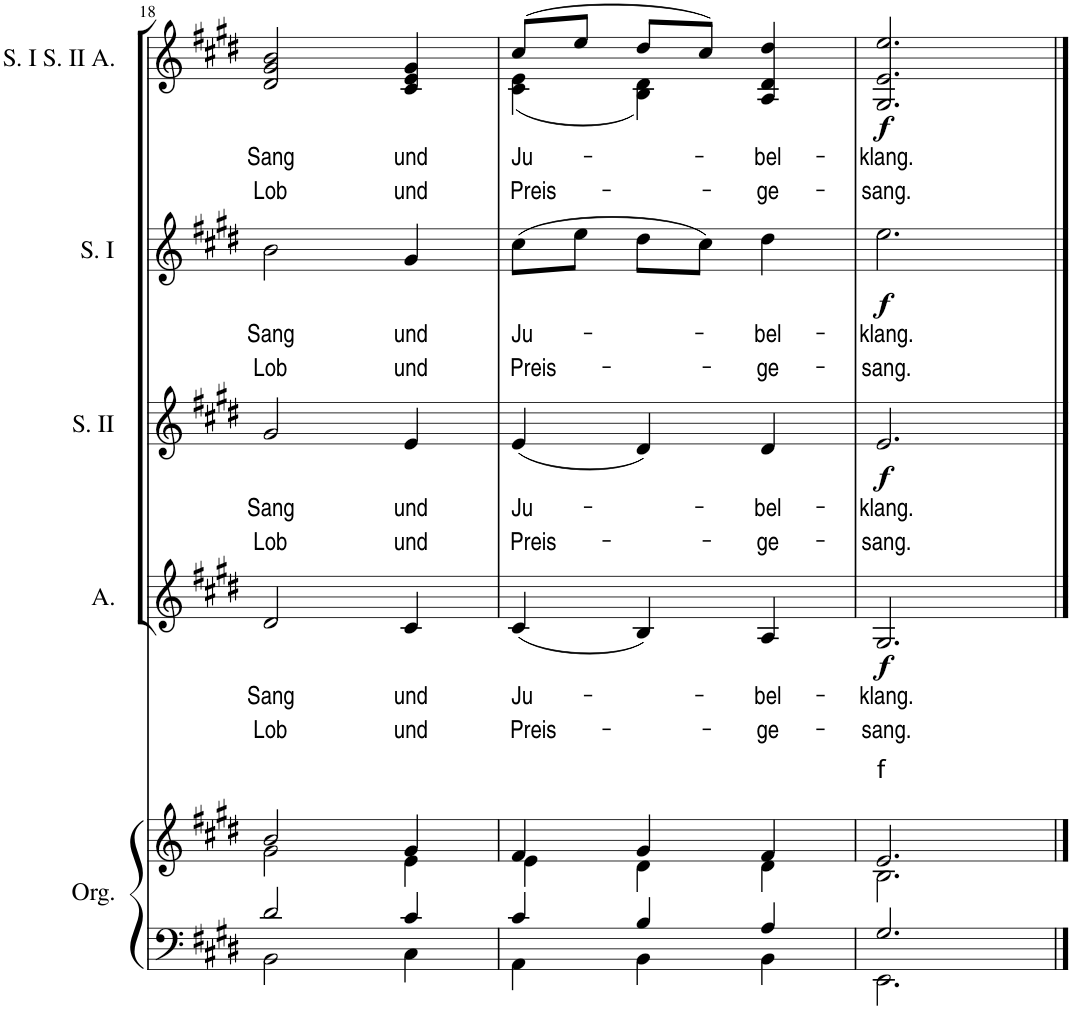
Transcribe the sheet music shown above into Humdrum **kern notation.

**kern	**kern	**kern	**text	**text	**dynam	**kern	**text	**text	**dynam	**kern	**text	**text	**dynam	**kern	**text	**text	**dynam
*part5	*part5	*part4	*part4	*part4	*part4	*part3	*part3	*part3	*part3	*part2	*part2	*part2	*part2	*part1	*part1	*part1	*part1
*staff6	*staff5	*staff4	*staff4	*staff4	*staff4	*staff3	*staff3	*staff3	*staff3	*staff2	*staff2	*staff2	*staff2	*staff1	*staff1	*staff1	*staff1
*I"Orgel	*	*I"Alt	*	*	*	*I"Sopran II	*	*	*	*I"Sopran I	*	*	*	*I"Sopran I Sopran II Alt	*	*	*
*I'Org.	*	*I'A.	*	*	*	*I'S. II	*	*	*	*I'S. I	*	*	*	*I'S. I S. II A.	*	*	*
!!LO:PB:g=z
*clefF4	*clefG2	*clefG2	*	*	*	*clefG2	*	*	*	*clefG2	*	*	*	*clefG2	*	*	*
*k[f#c#g#d#]	*k[f#c#g#d#]	*k[f#c#g#d#]	*	*	*	*k[f#c#g#d#]	*	*	*	*k[f#c#g#d#]	*	*	*	*k[f#c#g#d#]	*	*	*
*E:	*E:	*E:	*	*	*	*E:	*	*	*	*E:	*	*	*	*E:	*	*	*
*M3/4	*M3/4	*M3/4	*	*	*	*M3/4	*	*	*	*M3/4	*	*	*	*M3/4	*	*	*
=18	=18	=18	=18	=18	=18	=18	=18	=18	=18	=18	=18	=18	=18	=18	=18	=18	=18
*^	*^	*	*	*	*	*	*	*	*	*	*	*	*	*	*	*	*
!	!	!	!	!	!LO:LY:b	!LO:LY:b	!	!	!LO:LY:b	!LO:LY:b	!	!	!LO:LY:b	!LO:LY:b	!	!	!LO:LY:b	!LO:LY:b	!
2d#/	2BB\	2b/	2g#\	2d#/	Sang	Lob	.	2g#/	Sang	Lob	.	2b\	Sang	Lob	.	2d#/ 2g#/ 2b/	Sang	Lob	.
!	!	!	!	!	!LO:LY:b	!LO:LY:b	!	!	!LO:LY:b	!LO:LY:b	!	!	!LO:LY:b	!LO:LY:b	!	!	!LO:LY:b	!LO:LY:b	!
4c#/	4C#\	4g#/	4e\	4c#/	und	und	.	4e/	und	und	.	4g#/	und	und	.	4c#/ 4e/ 4g#/	und	und	.
=19	=19	=19	=19	=19	=19	=19	=19	=19	=19	=19	=19	=19	=19	=19	=19	=19	=19	=19	=19
!	!	!	!	!	!LO:LY:b	!LO:LY:b	!	!	!LO:LY:b	!LO:LY:b	!	!	!LO:LY:b	!LO:LY:b	!	!	!LO:LY:b	!LO:LY:b	!
*	*	*	*	*	*	*	*	*	*	*	*	*	*	*	*	*^	*	*	*
4c#/	4AA\	4f#/	4e\	(4c#/	Ju-	Preis-	.	(4e/	Ju-	Preis-	.	(8cc#\L	Ju-	Preis-	.	(8cc#/L	(4c#\ 4e\	Ju-	Preis-	.
.	.	.	.	.	.	.	.	.	.	.	.	8ee\J	.	.	.	8ee/J	.	.	.	.
4B/	4BB\	4g#/	4d#\	4B/)	.	.	.	4d#/)	.	.	.	8dd#\L	.	.	.	8dd#/L	4B\ 4d#\)	.	.	.
.	.	.	.	.	.	.	.	.	.	.	.	8cc#\J)	.	.	.	8cc#/J)	.	.	.	.
!	!	!	!	!	!LO:LY:b	!LO:LY:b	!	!	!LO:LY:b	!LO:LY:b	!	!	!LO:LY:b	!LO:LY:b	!	!	!	!LO:LY:b	!LO:LY:b	!
4A/	4BB\	4f#/	4d#\	4A/	-bel-	-ge-	.	4d#/	-bel-	-ge-	.	4dd#\	-bel-	-ge-	.	4A/ 4d#/ 4dd#/	4ryy	-bel-	-ge-	.
=20	=20	=20	=20	=20	=20	=20	=20	=20	=20	=20	=20	=20	=20	=20	=20	=20	=20	=20	=20	=20
!	!	!LO:TX:a:t=f	!	!	!	!	!	!	!	!	!	!	!	!	!	!	!	!	!	!
!	!	!	!	!	!LO:LY:b	!LO:LY:b	!LO:DY:b	!	!LO:LY:b	!LO:LY:b	!LO:DY:b	!	!LO:LY:b	!LO:LY:b	!LO:DY:b	!	!	!LO:LY:b	!LO:LY:b	!LO:DY:b
*	*	*	*	*	*	*	*	*	*	*	*	*	*	*	*	*v	*v	*	*	*
2.G#/	2.EE\	2.e/	2.B\	2.G#/	-klang.	-sang.	f	2.e/	-klang.	-sang.	f	2.ee\	-klang.	-sang.	f	2.G#/ 2.e/ 2.ee/	-klang.	-sang.	f
*v	*v	*	*	*	*	*	*	*	*	*	*	*	*	*	*	*	*	*	*
*	*v	*v	*	*	*	*	*	*	*	*	*	*	*	*	*	*	*	*
==	==	==	==	==	==	==	==	==	==	==	==	==	==	==	==	==	==
*-	*-	*-	*-	*-	*-	*-	*-	*-	*-	*-	*-	*-	*-	*-	*-	*-	*-
